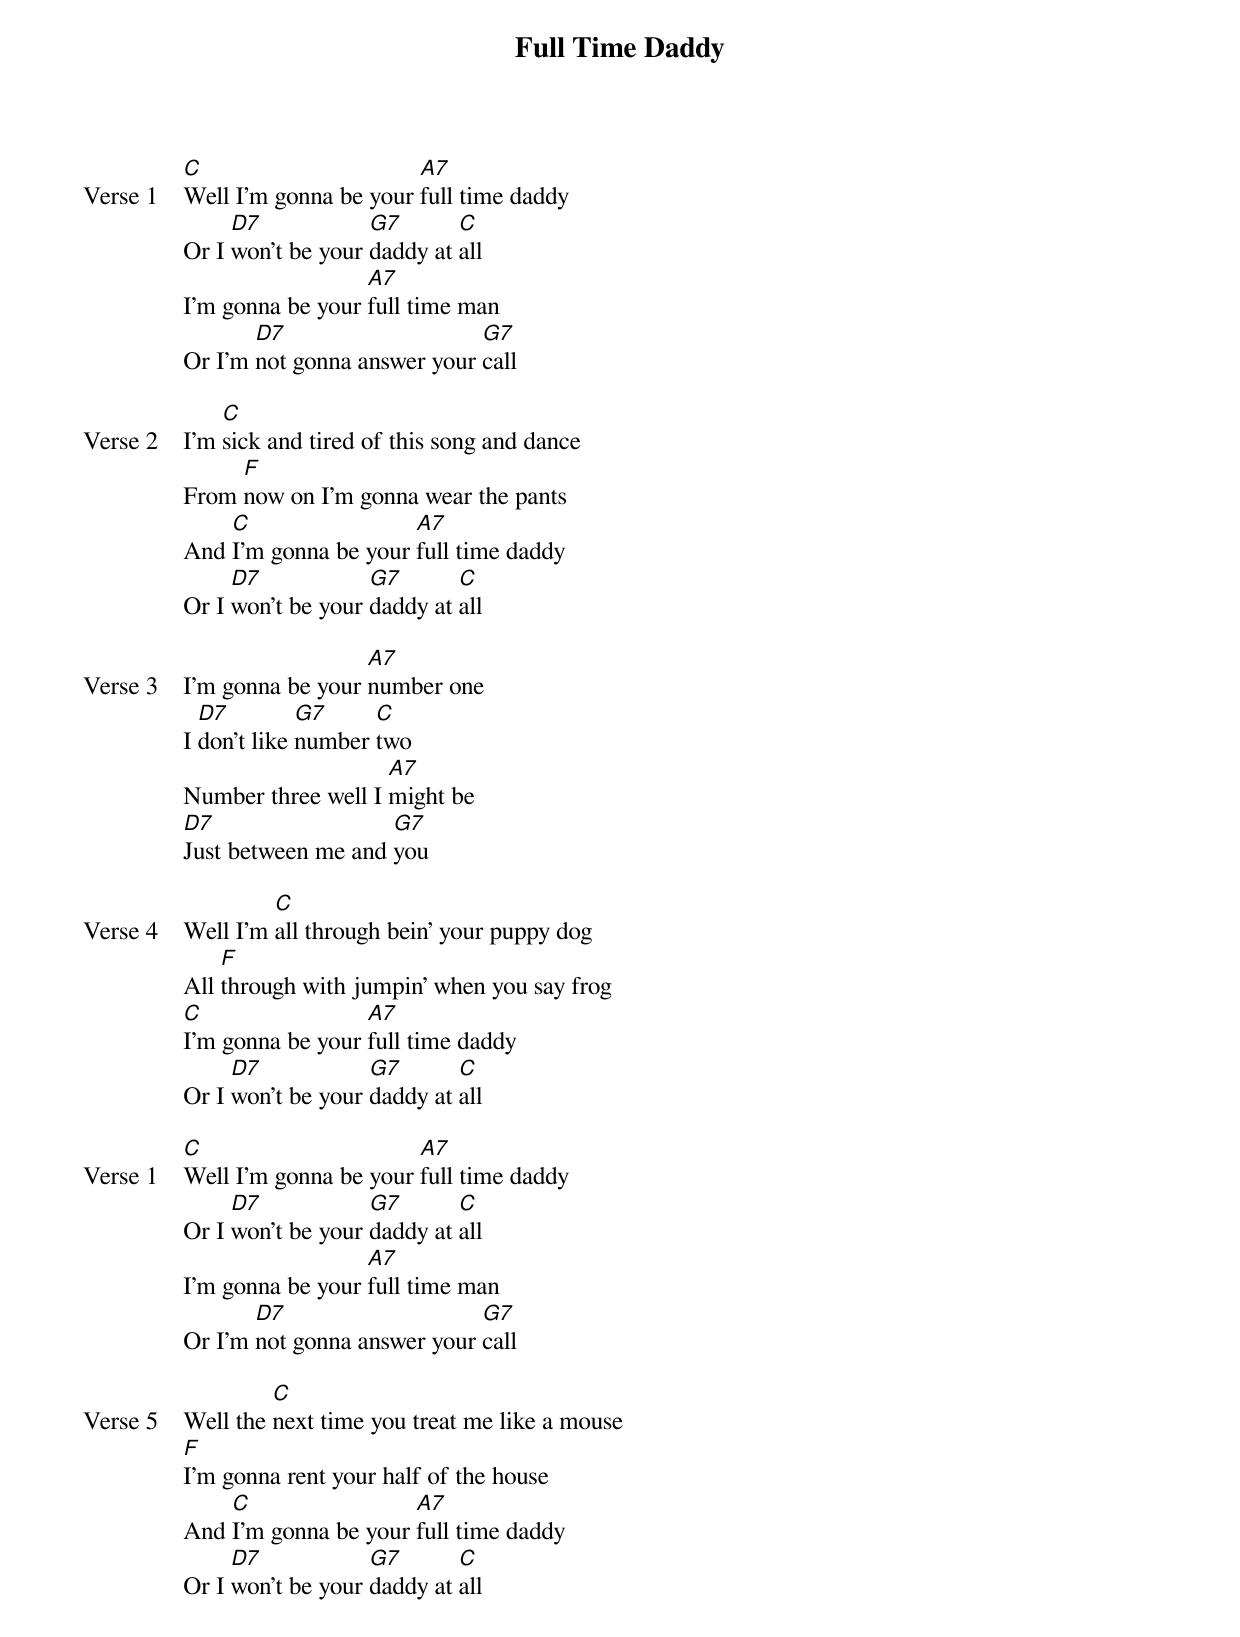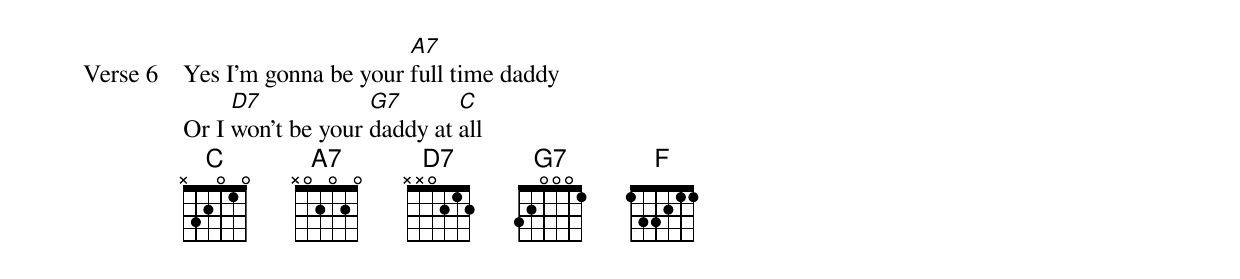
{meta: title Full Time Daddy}
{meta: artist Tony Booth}
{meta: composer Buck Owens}

{start_of_verse: Verse 1}
[C]Well I'm gonna be your [A7]full time daddy
Or I [D7]won't be your [G7]daddy at [C]all
I'm gonna be your [A7]full time man
Or I'm [D7]not gonna answer your [G7]call
{end_of_verse}

{start_of_verse: Verse 2}
I'm [C]sick and tired of this song and dance
From [F]now on I'm gonna wear the pants
And [C]I'm gonna be your [A7]full time daddy
Or I [D7]won't be your [G7]daddy at [C]all
{end_of_verse}

{start_of_verse: Verse 3}
I'm gonna be your [A7]number one
I [D7]don't like [G7]number [C]two
Number three well I [A7]might be
[D7]Just between me and [G7]you
{end_of_verse}

{start_of_verse: Verse 4}
Well I'm [C]all through bein' your puppy dog
All [F]through with jumpin' when you say frog
[C]I'm gonna be your [A7]full time daddy
Or I [D7]won't be your [G7]daddy at [C]all
{end_of_verse}

{start_of_verse: Verse 1}
[C]Well I'm gonna be your [A7]full time daddy
Or I [D7]won't be your [G7]daddy at [C]all
I'm gonna be your [A7]full time man
Or I'm [D7]not gonna answer your [G7]call
{end_of_verse}

{start_of_verse: Verse 5}
Well the [C]next time you treat me like a mouse
[F]I'm gonna rent your half of the house
And [C]I'm gonna be your [A7]full time daddy
Or I [D7]won't be your [G7]daddy at [C]all
{end_of_verse}

{start_of_verse: Verse 6}
Yes I'm gonna be your [A7]full time daddy
Or I [D7]won't be your [G7]daddy at [C]all
{end_of_verse}
